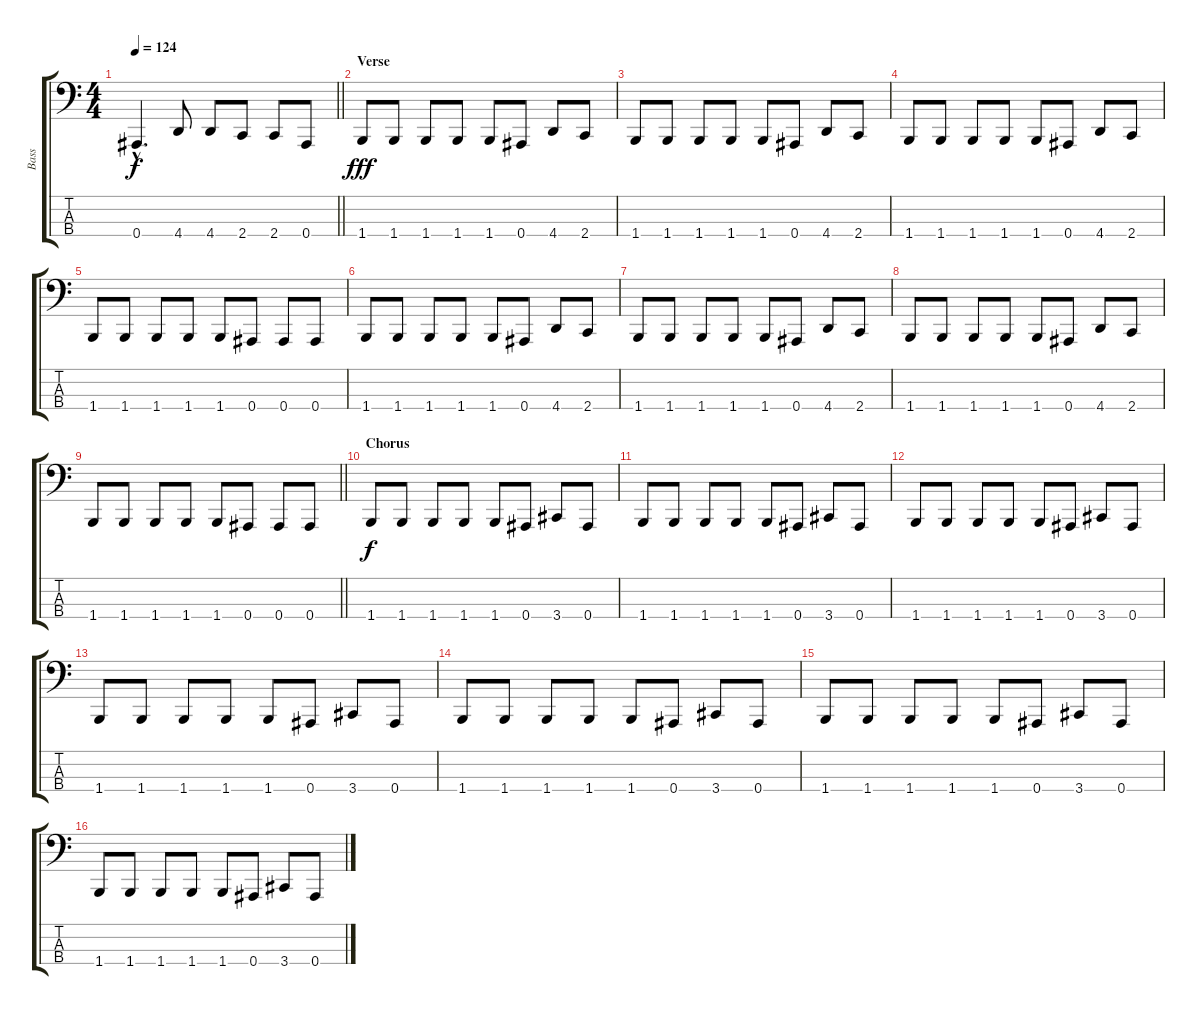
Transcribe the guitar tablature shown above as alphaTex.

\track ("Bass" "Bass") {instrument electricbasspick}
\staff {score tabs}
\tuning (Eb2 Bb1 F1 Bb0) {hide}
\ts (4 4)
\tempo 124
\clef f4
\barLineRight lightlight
\ks c
0.4{hac}.4{d dy f} 4.4.8 4.4.8 2.4.8 2.4.8 0.4.8 |
\section ("" "Verse")
1.4.8{dy fff} 1.4.8 1.4.8 1.4.8 1.4.8 0.4.8 4.4.8 2.4.8 |
1.4.8 1.4.8 1.4.8 1.4.8 1.4.8 0.4.8 4.4.8 2.4.8 |
1.4.8 1.4.8 1.4.8 1.4.8 1.4.8 0.4.8 4.4.8 2.4.8 |
1.4.8 1.4.8 1.4.8 1.4.8 1.4.8 0.4.8 0.4.8 0.4.8 |
1.4.8 1.4.8 1.4.8 1.4.8 1.4.8 0.4.8 4.4.8 2.4.8 |
1.4.8 1.4.8 1.4.8 1.4.8 1.4.8 0.4.8 4.4.8 2.4.8 |
1.4.8 1.4.8 1.4.8 1.4.8 1.4.8 0.4.8 4.4.8 2.4.8 |
\barLineRight lightlight
1.4.8 1.4.8 1.4.8 1.4.8 1.4.8 0.4.8 0.4.8 0.4.8 |
\section ("" "Chorus")
1.4.8{dy f} 1.4.8 1.4.8 1.4.8 1.4.8 0.4.8 3.4.8 0.4.8 |
1.4.8 1.4.8 1.4.8 1.4.8 1.4.8 0.4.8 3.4.8 0.4.8 |
1.4.8 1.4.8 1.4.8 1.4.8 1.4.8 0.4.8 3.4.8 0.4.8 |
1.4.8 1.4.8 1.4.8 1.4.8 1.4.8 0.4.8 3.4.8 0.4.8 |
1.4.8 1.4.8 1.4.8 1.4.8 1.4.8 0.4.8 3.4.8 0.4.8 |
1.4.8 1.4.8 1.4.8 1.4.8 1.4.8 0.4.8 3.4.8 0.4.8 |
1.4.8 1.4.8 1.4.8 1.4.8 1.4.8 0.4.8 3.4.8 0.4.8
